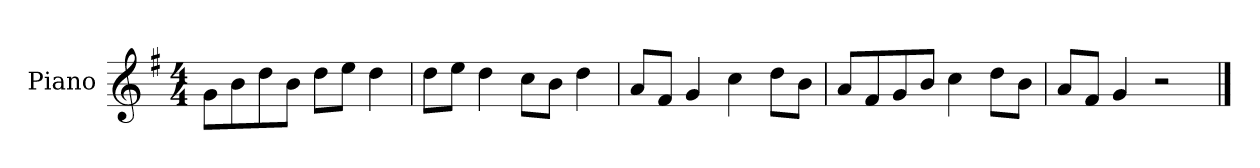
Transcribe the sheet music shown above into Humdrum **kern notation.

**kern
*part1
*staff1
*I"Piano
*I'P-no
*clefG2
*k[f#]
*M4/4
*MM90
=1
8g\L
8b\
8dd\
8b\J
8dd\L
8ee\J
4dd\
=2
8dd\L
8ee\J
4dd\
8cc\L
8b\J
4dd\
=3
8a/L
8f#/J
4g/
4cc\
8dd\L
8b\J
=4
8a/L
8f#/
8g/
8b/J
4cc\
8dd\L
8b\J
=5
8a/L
8f#/J
4g/
2r
==
*-
